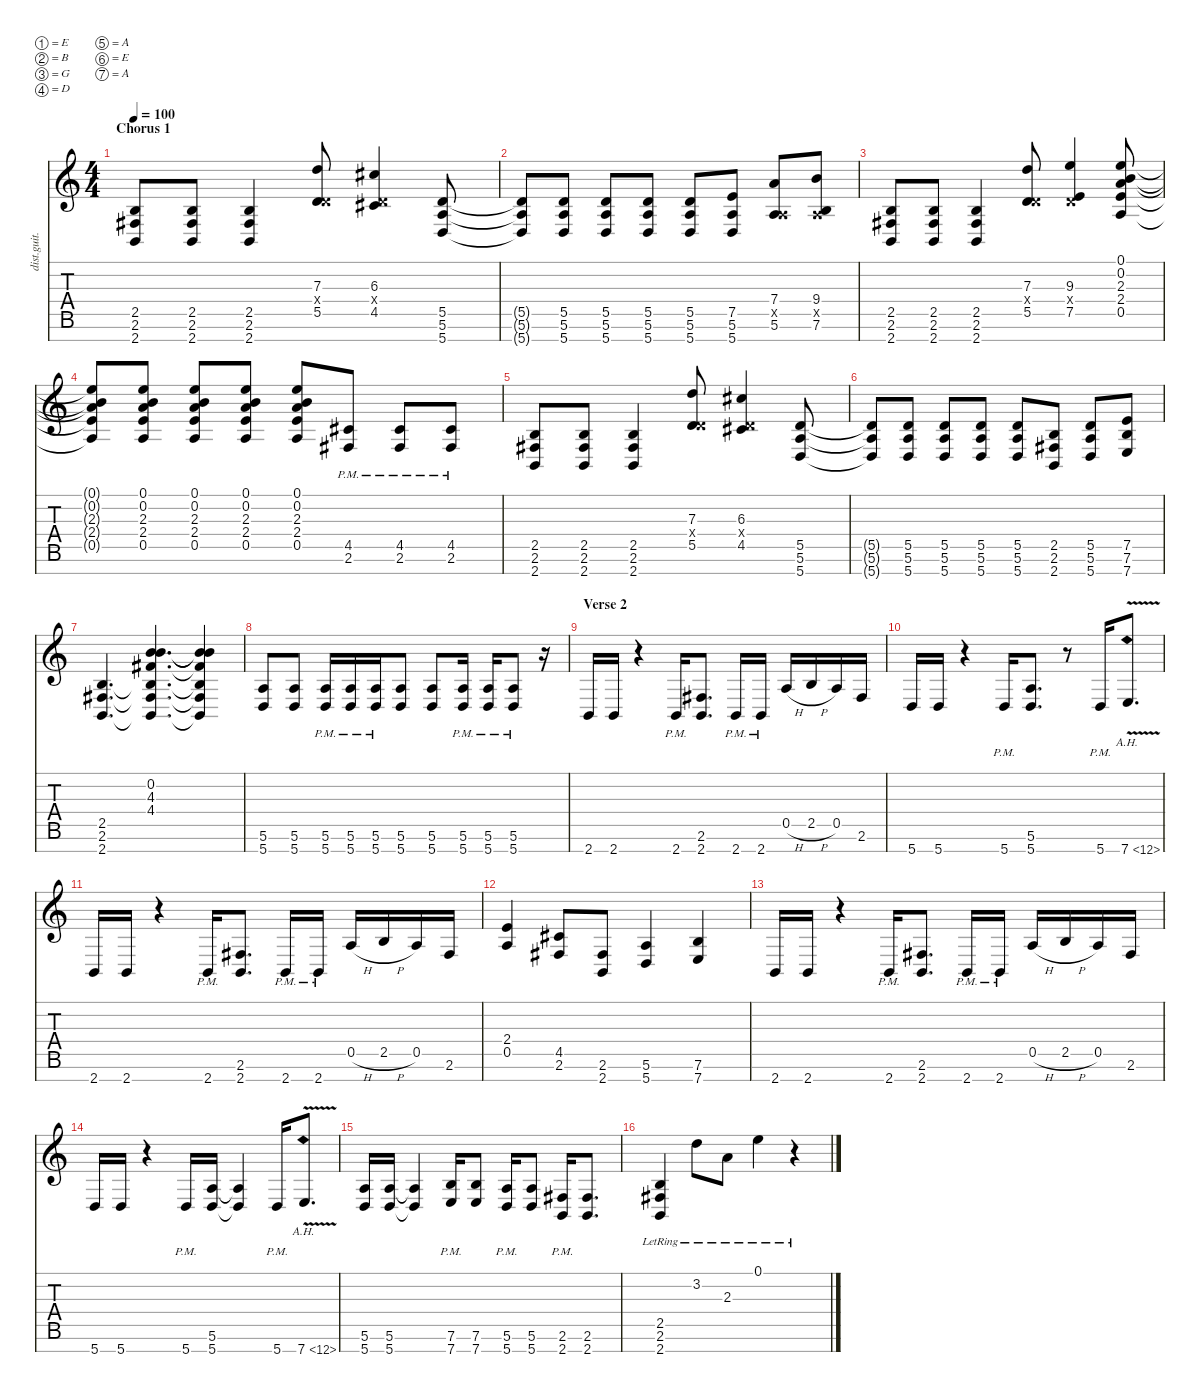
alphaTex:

\defaultSystemsLayout 4
\hideDynamics
\bracketExtendMode nobrackets
\otherSystemsTrackNameOrientation horizontal
\track ("Alex" "dist.guit.") {instrument distortionguitar}
\staff {score tabs}
\tuning (E4 B3 G3 D3 A2 E2 A1)
\ts (4 4)
\section ("" "Chorus 1")
\tempo 100
\clef g2
\ks c
(2.7 2.6{acc #} 2.5).8{dy mf beam Up} (2.7 2.6{acc #} 2.5).8{beam Up} (2.7 2.6{acc #} 2.5).4{beam Up} (5.5 7.3 0.4{x}).8{beam Up} (4.5{acc #} 6.3{acc #} 0.4{x}).4{beam Up} (5.7 5.6 5.5).8{beam Up} |
(5.7{t} 5.6{t} 5.5{t}).8{beam Up} (5.7 5.6 5.5).8{beam Up} (5.7 5.6 5.5).8{beam Up} (5.5 5.6 5.7).8{beam Up} (5.7 5.6 5.5).8{beam Up} (5.7 5.6 7.5).8{beam Up} (5.6 7.4 0.5{x}).8{beam Up} (7.6 9.4 0.5{x}).8{beam Up} |
(2.7 2.6{acc #} 2.5).8{beam Up} (2.7 2.6{acc #} 2.5).8{beam Up} (2.7 2.6{acc #} 2.5).4{beam Up} (5.5 7.3 0.4{x}).8{beam Up} (7.5 9.3 0.4{x}).4{beam Up} (2.4 0.5 2.3 0.2 0.1).8{beam Up} |
(0.5{t} 2.4{t} 2.3{t} 0.2{t} 0.1{t}).8{beam Up} (0.5 2.4 2.3 0.2 0.1).8{beam Up} (0.5 2.4 2.3 0.2 0.1).8{beam Up} (0.5 2.4 2.3 0.2 0.1).8{beam Up} (0.5 2.4 2.3 0.2 0.1).8{beam Up} (2.6{pm acc #} 4.5{pm acc #}).8{beam Up} (2.6{pm acc #} 4.5{pm acc #}).8{beam Up} (2.6{pm acc #} 4.5{pm acc #}).8{beam Up} |
(2.7 2.6{acc #} 2.5).8{beam Up} (2.7 2.6{acc #} 2.5).8{beam Up} (2.7 2.6{acc #} 2.5).4{beam Up} (5.5 7.3 0.4{x}).8{beam Up} (4.5{acc #} 6.3{acc #} 0.4{x}).4{beam Up} (5.7 5.6 5.5).8{beam Up} |
(5.7{t} 5.6{t} 5.5{t}).8{beam Up} (5.7 5.6 5.5).8{beam Up} (5.7 5.6 5.5).8{beam Up} (5.5 5.6 5.7).8{beam Up} (5.7 5.6 5.5).8{beam Up} (2.7 2.6{acc #} 2.5).8{beam Up} (5.6 5.5 5.7).8{beam Up} (7.6 7.5 7.7).8{beam Up} |
(2.7 2.6{acc #} 2.5).4{d beam Up} (4.4{acc #} 4.3 0.2 2.5{t} 2.6{t acc #} 2.7{t}).4{d beam Up} (4.3{t} 0.2{t} 4.4{t acc #} 2.5{t} 2.6{t acc #} 2.7{t}).4{beam Up} |
(5.7 5.6).8{beam Up} (5.7 5.6).8{beam Up} (5.7{pm} 5.6{pm}).16{beam Up} (5.7{pm} 5.6{pm}).16{beam Up} (5.7{pm} 5.6{pm}).16{beam Up} (5.7 5.6).8{beam Up} (5.7 5.6).8{beam Up} (5.7{pm} 5.6{pm}).16{beam Up} (5.7{pm} 5.6{pm}).16{beam Up} (5.7{pm} 5.6{pm}).8{beam Up} r.16{beam Up} |
\section ("" "Verse 2")
2.7.16{beam Up} 2.7.16{beam Up} r.4{beam Up} 2.7{pm}.16{beam Up} (2.7 2.6{acc #}).8{d beam Up} 2.7{pm}.16{beam Up} 2.7{pm}.16{beam Up} 0.5{h}.16{beam Up} 2.5{h}.16{beam Up} 0.5.16{beam Up} 2.6{acc #}.16{beam Up} |
5.7.16{beam Up} 5.7.16{beam Up} r.4{beam Up} 5.7{pm}.16{beam Up} (5.7 5.6).8{d beam Up} r.8{beam Up} 5.7{pm}.16{beam Up} 7.7{ah 5 v}.8{d beam Up} |
2.7.16{beam Up} 2.7.16{beam Up} r.4{beam Up} 2.7{pm}.16{beam Up} (2.7 2.6{acc #}).8{d beam Up} 2.7{pm}.16{beam Up} 2.7{pm}.16{beam Up} 0.5{h}.16{beam Up} 2.5{h}.16{beam Up} 0.5.16{beam Up} 2.6{acc #}.16{beam Up} |
(0.5 2.4).4{beam Up} (2.6{acc #} 4.5{acc #}).8{beam Up} (2.7 2.6{acc #}).8{beam Up} (5.7 5.6).4{beam Up} (7.7 7.6).4{beam Up} |
2.7.16{beam Up} 2.7.16{beam Up} r.4{beam Up} 2.7{pm}.16{beam Up} (2.7 2.6{acc #}).8{d beam Up} 2.7{pm}.16{beam Up} 2.7{pm}.16{beam Up} 0.5{h}.16{beam Up} 2.5{h}.16{beam Up} 0.5.16{beam Up} 2.6{acc #}.16{beam Up} |
5.7.16{beam Up} 5.7.16{beam Up} r.4{beam Up} 5.7{pm}.16{beam Up} (5.7 5.6).16{beam Up} (5.7{t} 5.6{t}).4{beam Up} 5.7{pm}.16{beam Up} 7.7{ah 5 v}.8{d beam Up} |
(5.7 5.6).16{beam Up} (5.7 5.6).16{beam Up} (5.7{t} 5.6{t}).4{beam Up} (7.7{pm} 7.6{pm}).16{beam Up} (7.7 7.6).8{beam Up} (5.7{pm} 5.6{pm}).16{beam Up} (5.7 5.6).8{beam Up} (2.7{pm} 2.6{pm acc #}).16{beam Up} (2.7 2.6{acc #}).8{d beam Up} |
(2.7{lr} 2.6{lr acc #} 2.5{lr}).4{beam Up} 3.2{lr}.8{beam Down} 2.3{lr}.8{beam Down} 0.1{lr}.4{beam Down} r.4{beam Down}
